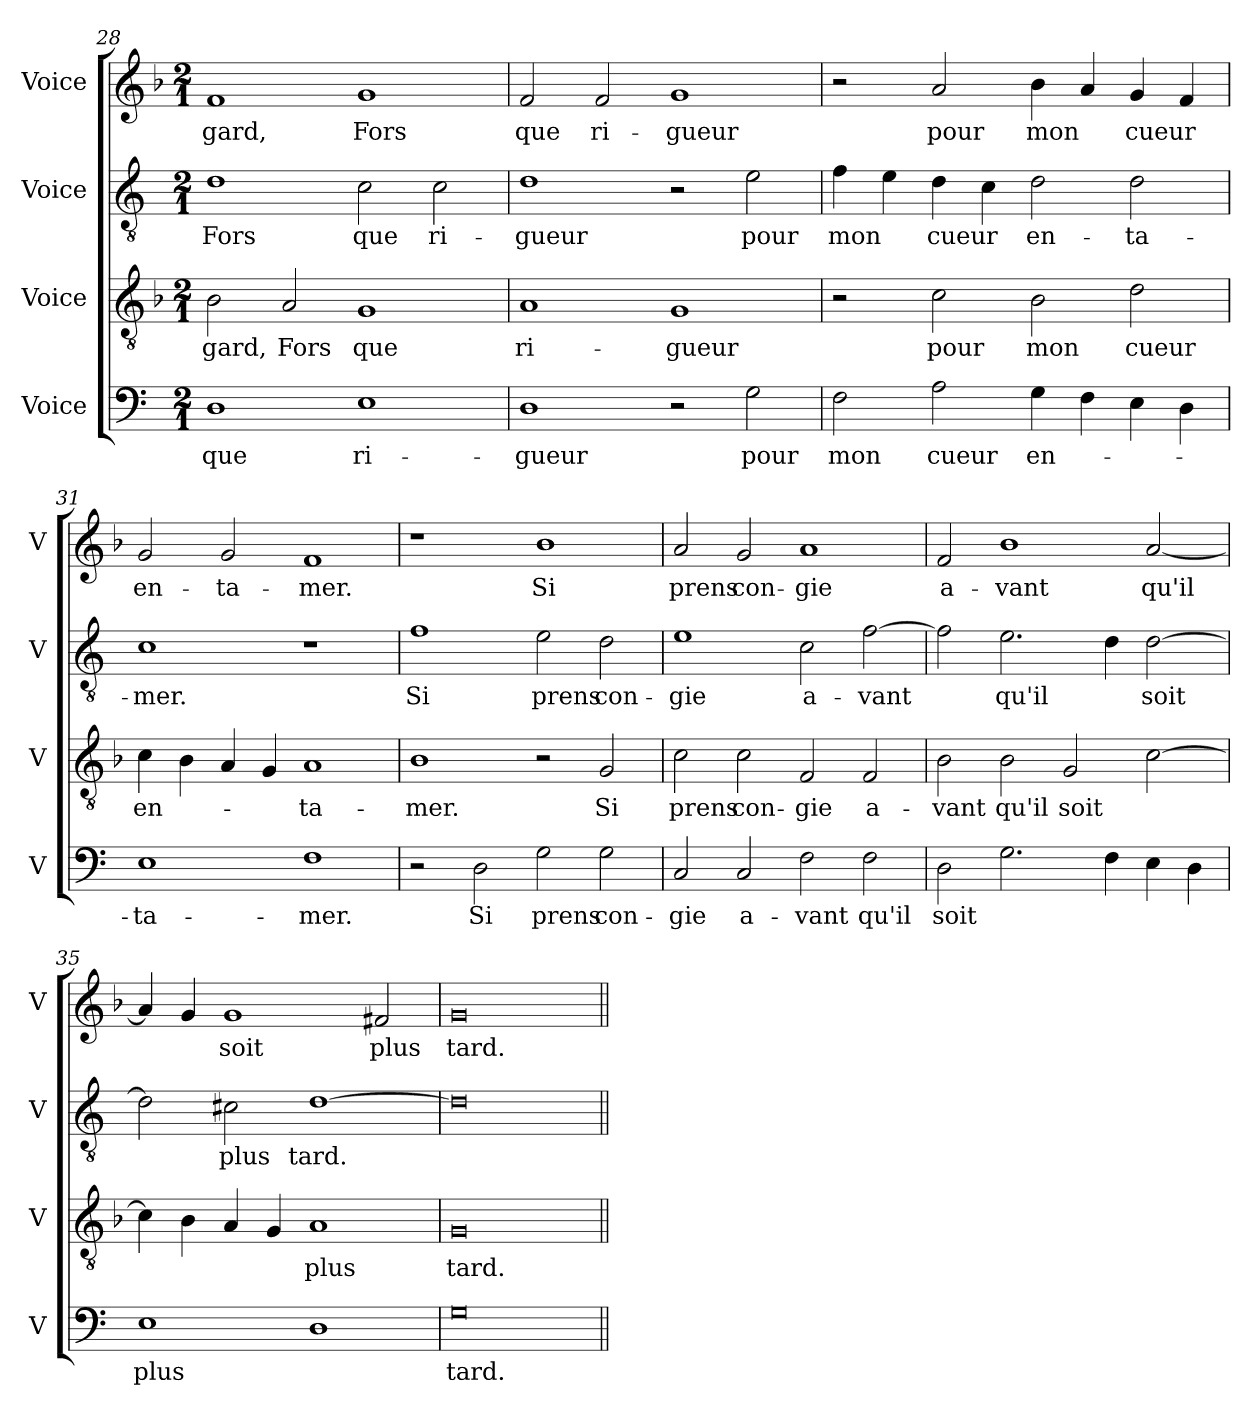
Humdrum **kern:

**kern	**text	**kern	**text	**kern	**text	**kern	**text
*part4	*part4	*part3	*part3	*part2	*part2	*part1	*part1
*staff4	*staff4	*staff3	*staff3	*staff2	*staff2	*staff1	*staff1
*I"Voice	*	*I"Voice	*	*I"Voice	*	*I"Voice	*
*I'V	*	*I'V	*	*I'V	*	*I'V	*
*clefF4	*	*clefGv2	*	*clefGv2	*	*clefG2	*
*k[]	*	*k[b-]	*	*k[]	*	*k[b-]	*
*M2/1	*	*M2/1	*	*M2/1	*	*M2/1	*
=28	=28	=28	=28	=28	=28	=28	=28
!	!LO:LY:b	!	!LO:LY:b	!	!LO:LY:b	!	!LO:LY:b
1D	que	2B-\	-gard,	1d	Fors	1f	-gard,
!	!	!	!LO:LY:b	!	!	!	!
.	.	2A/	Fors	.	.	.	.
!	!LO:LY:b	!	!LO:LY:b	!	!LO:LY:b	!	!LO:LY:b
1E	ri-	1G	que	2c\	que	1g	Fors
!	!	!	!	!	!LO:LY:b	!	!
.	.	.	.	2c\	ri-	.	.
=29	=29	=29	=29	=29	=29	=29	=29
!	!LO:LY:b	!	!LO:LY:b	!	!LO:LY:b	!	!LO:LY:b
1D	-gueur	1A	ri-	1d	-gueur	2f/	que
!	!	!	!	!	!	!	!LO:LY:b
.	.	.	.	.	.	2f/	ri-
!	!	!	!LO:LY:b	!	!	!	!LO:LY:b
2r	.	1G	-gueur	2r	.	1g	-gueur
!	!LO:LY:b	!	!	!	!LO:LY:b	!	!
2G\	pour	.	.	2e\	pour	.	.
!!LO:LB:g=z
=30	=30	=30	=30	=30	=30	=30	=30
!	!LO:LY:b	!	!	!	!LO:LY:b	!	!
2F\	mon	2r	.	4f\	mon	2r	.
.	.	.	.	4e\	.	.	.
!	!LO:LY:b	!	!LO:LY:b	!	!LO:LY:b	!	!LO:LY:b
2A\	cueur	2c\	pour	4d\	cueur	2a/	pour
.	.	.	.	4c\	.	.	.
!	!LO:LY:b	!	!LO:LY:b	!	!LO:LY:b	!	!LO:LY:b
4G\	en-	2B-\	mon	2d\	en-	4b-\	mon
4F\	.	.	.	.	.	4a/	.
!	!	!	!LO:LY:b	!	!LO:LY:b	!	!LO:LY:b
4E\	.	2d\	cueur	2d\	-ta-	4g/	cueur
4D\	.	.	.	.	.	4f/	.
=31	=31	=31	=31	=31	=31	=31	=31
!	!LO:LY:b	!	!LO:LY:b	!	!LO:LY:b	!	!LO:LY:b
1E	-ta-	4c\	en-	1c	-mer.	2g/	en-
.	.	4B-\	.	.	.	.	.
!	!	!	!	!	!	!	!LO:LY:b
.	.	4A/	.	.	.	2g/	-ta-
.	.	4G/	.	.	.	.	.
!	!LO:LY:b	!	!LO:LY:b	!	!	!	!LO:LY:b
1F	-mer.	1A	-ta-	1r	.	1f	-mer.
=32	=32	=32	=32	=32	=32	=32	=32
!	!	!	!LO:LY:b	!	!LO:LY:b	!	!
2r	.	1B-	-mer.	1f	Si	1r	.
!	!LO:LY:b	!	!	!	!	!	!
2D\	Si	.	.	.	.	.	.
!	!LO:LY:b	!	!	!	!LO:LY:b	!	!LO:LY:b
2G\	prens	2r	.	2e\	prens	1b-	Si
!	!LO:LY:b	!	!LO:LY:b	!	!LO:LY:b	!	!
2G\	con-	2G/	Si	2d\	con-	.	.
!!LO:PB:g=z
=33	=33	=33	=33	=33	=33	=33	=33
!	!LO:LY:b	!	!LO:LY:b	!	!LO:LY:b	!	!LO:LY:b
2C/	-gie	2c\	prens	1e	-gie	2a/	prens
!	!LO:LY:b	!	!LO:LY:b	!	!	!	!LO:LY:b
2C/	a-	2c\	con-	.	.	2g/	con-
!	!LO:LY:b	!	!LO:LY:b	!	!LO:LY:b	!	!LO:LY:b
2F\	-vant	2F/	-gie	2c\	a-	1a	-gie
!	!LO:LY:b	!	!LO:LY:b	!	!LO:LY:b	!	!
2F\	qu'il	2F/	a-	[2f\	-vant	.	.
=34	=34	=34	=34	=34	=34	=34	=34
!	!LO:LY:b	!	!LO:LY:b	!	!	!	!LO:LY:b
2D\	soit	2B-\	-vant	2f\]	.	2f/	a-
!	!	!	!LO:LY:b	!	!LO:LY:b	!	!LO:LY:b
2.G\	.	2B-\	qu'il	2.e\	qu'il	1b-	-vant
!	!	!	!LO:LY:b	!	!	!	!
.	.	2G/	soit	.	.	.	.
4F\	.	.	.	4d\	.	.	.
!	!	!	!	!	!LO:LY:b	!	!LO:LY:b
4E\	.	[2c\	.	[2d\	soit	[2a/	qu'il
4D\	.	.	.	.	.	.	.
=35	=35	=35	=35	=35	=35	=35	=35
!	!LO:LY:b	!	!	!	!	!	!
1E	plus	4c\]	.	2d\]	.	4a/]	.
.	.	4B-\	.	.	.	4g/	.
!	!	!	!	!	!LO:LY:b	!	!LO:LY:b
.	.	4A/	.	2c#X\	plus	1g	soit
.	.	4G/	.	.	.	.	.
!	!	!	!LO:LY:b	!	!LO:LY:b	!	!
1D	.	1A	plus	[1d	tard.	.	.
!	!	!	!	!	!	!	!LO:LY:b
.	.	.	.	.	.	2f#X/	plus
=36	=36	=36	=36	=36	=36	=36	=36
!	!LO:LY:b	!	!LO:LY:b	!	!	!	!LO:LY:b
0G	tard.	0G	tard.	0d]	.	0g	tard.
=||	=||	=||	=||	=||	=||	=||	=||
*-	*-	*-	*-	*-	*-	*-	*-
